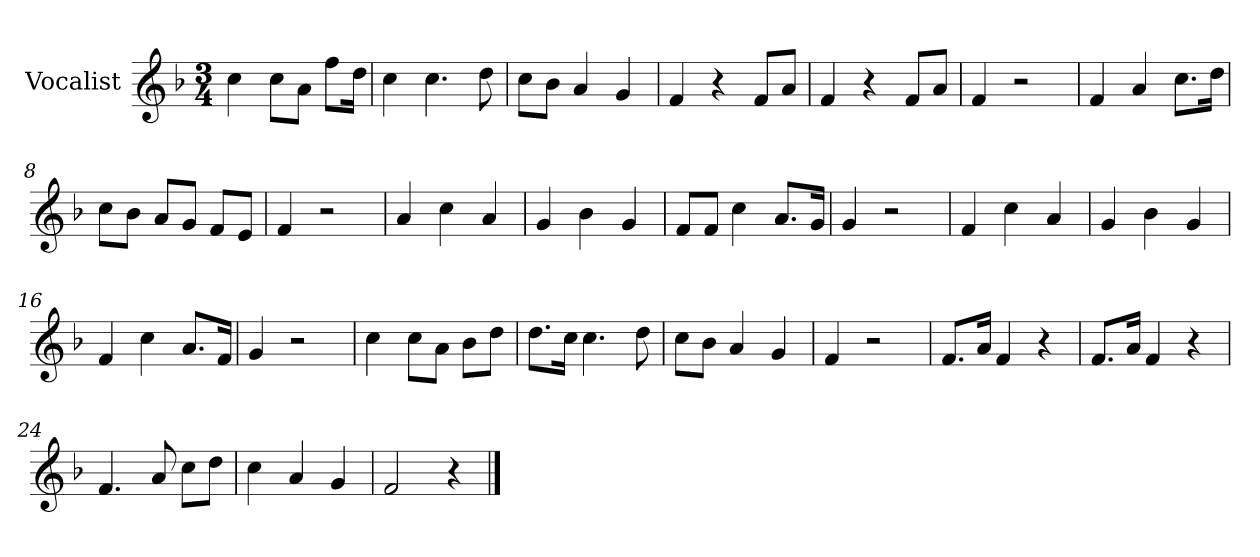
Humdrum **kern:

**kern
*part1
*staff1
*I"Vocalist
*k[b-]
*F:
*M3/4
=1
4cc
8ccL
8aJ
8ffL
16ddJk
=2
4cc
4.cc
8dd
=3
8ccL
8b-J
4a
4g
=4
4f
4r
8fL
8aJ
=5
4f
4r
8fL
8aJ
=6
4f
2r
=7
4f
4a
8.ccL
16ddJk
=8
8ccL
8b-J
8aL
8gJ
8fL
8eJ
=9
4f
2r
=10
4a
4cc
4a
=11
4g
4b-
4g
=12
8fL
8fJ
4cc
8.aL
16gJk
=13
4g
2r
=14
4f
4cc
4a
=15
4g
4b-
4g
=16
4f
4cc
8.aL
16fJk
=17
4g
2r
=18
4cc
8ccL
8aJ
8b-L
8ddJ
=19
8.ddL
16ccJk
4.cc
8dd
=20
8ccL
8b-J
4a
4g
=21
4f
2r
=22
8.fL
16aJk
4f
4r
=23
8.fL
16aJk
4f
4r
=24
4.f
8a
8ccL
8ddJ
=25
4cc
4a
4g
=26
2f
4r
==
*-
